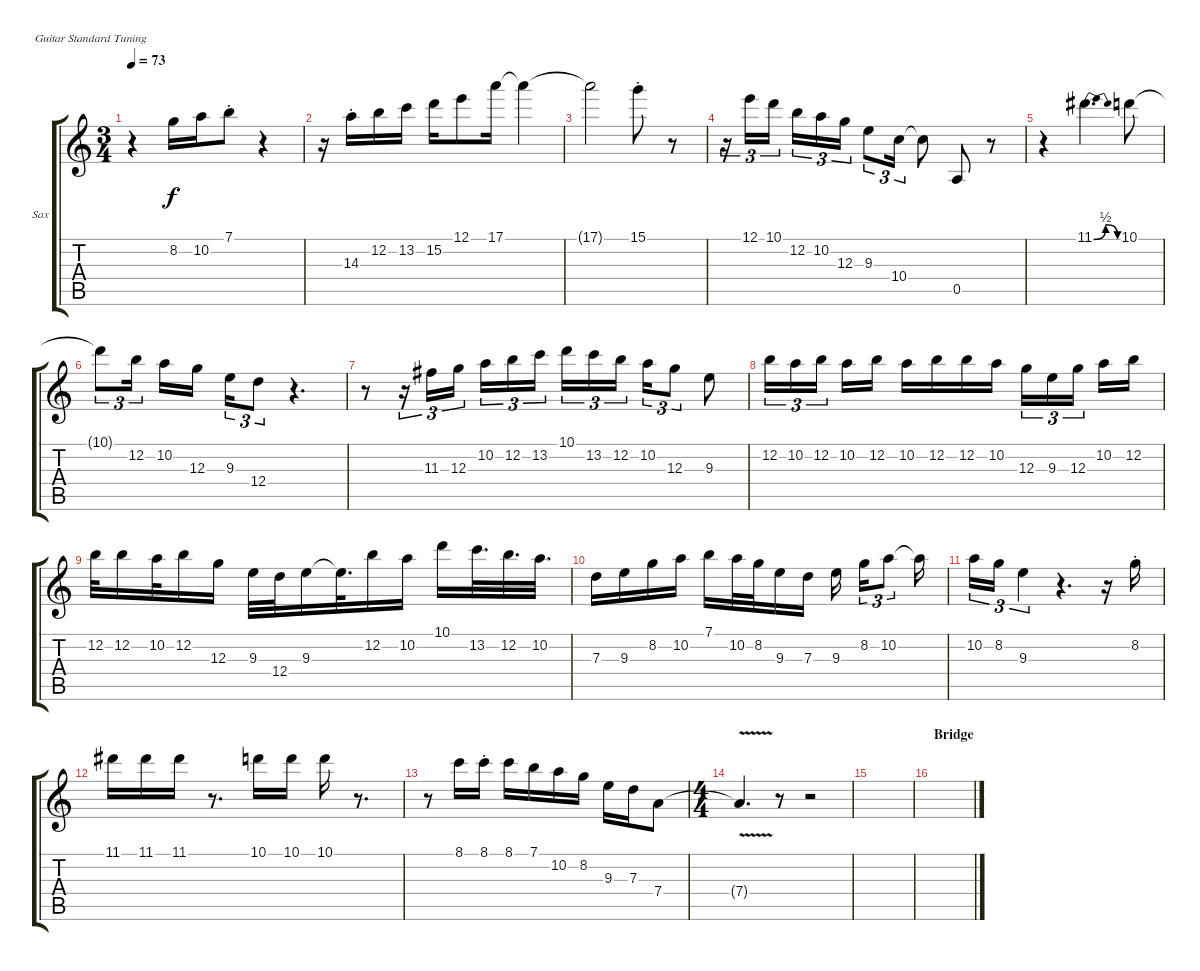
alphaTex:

\defaultSystemsLayout 4
\bracketExtendMode groupsimilarinstruments
\firstSystemTrackNameOrientation horizontal
\otherSystemsTrackNameOrientation horizontal
\track ("Alto Sax" "Sax") {instrument electricguitarclean}
\staff {score tabs}
\tuning (E4 B3 G3 D3 A2 E2)
\ts (3 4)
\tempo 73
\clef g2
\scale
0.333333
\ks c
r.4{dy f} 8.2.16 10.2.16 7.1{st}.8 r.4 |
\scale
0.333333 r.16 14.3{st}.16 12.2.16 13.2.16 15.2.16 12.1.8 17.1.16 17.1{t}.4 |
\scale
0.333333 17.1{t}.2 15.1{st}.8 r.8 |
\scale
0.333333 r.16{tu (3 2)} 12.1.16{tu (3 2)} 10.1.16{tu (3 2)} 12.2.16{tu (3 2)} 10.2.16{tu (3 2)} 12.3.16{tu (3 2)} 9.3.8{tu (3 2)} 10.4.16{tu (3 2)} 10.4{t}.8 0.5.8 r.8 |
\scale
0.333333 r.4 11.1{be (bendrelease 0 0 10.799999999999999 2 23.4 2 34.8 0)}.4{d} 10.1.8 |
\scale
0.333333 10.1{t}.8{tu (3 2)} 12.2.16{tu (3 2)} 10.2.16 12.3.16 9.3.16{tu (3 2)} 12.4.8{tu (3 2)} r.4{d} |
\scale
0.333333 r.8 r.16{tu (3 2)} 11.3.16{tu (3 2)} 12.3.16{tu (3 2)} 10.2.16{tu (3 2)} 12.2.16{tu (3 2)} 13.2.16{tu (3 2)} 10.1.16{tu (3 2)} 13.2.16{tu (3 2)} 12.2.16{tu (3 2)} 10.2.16{tu (3 2)} 12.3.8{tu (3 2)} 9.3.8 |
\scale
0.333333 12.2.16{tu (3 2)} 10.2.16{tu (3 2)} 12.2.16{tu (3 2)} 10.2.16 12.2.16 10.2.16 12.2.16 12.2.16 10.2.16 12.3.16{tu (3 2)} 9.3.16{tu (3 2)} 12.3.16{tu (3 2)} 10.2.16 12.2.16 |
\scale
0.333333 12.2.32 12.2.16 10.2.32 12.2.16 12.3.16 9.3.32 12.4.32 9.3.16 9.3{t}.32{d} 12.2.16 10.2.16 10.1.16 13.2.32{d} 12.2.32{d} 10.2.32{d} |
\scale
0.333333 7.3.16 9.3.16 8.2.16 10.2.16 7.1.16 10.2.32 8.2.32 9.3.16 7.3.16 9.3.16 8.2.16{tu (3 2)} 10.2.8{tu (3 2)} 10.2{t}.16 |
\scale
0.333333 10.2.16{tu (3 2)} 8.2.16{tu (3 2)} 9.3.4{tu (3 2)} r.4{d} r.16 8.2{st}.16 |
\scale
0.333333 11.1.16 11.1.16 11.1.16 r.8{d} 10.1.16 10.1.16 10.1.16 r.8{d} |
r.8 8.1.16 8.1{st}.16 8.1.16 7.1.16 10.2.16 8.2.16 9.3.16 7.3.16 7.4.8 |
\ts (4 4)
7.4{v t}.4{d} r.8 r.2 |
|
\section ("" "Bridge")
